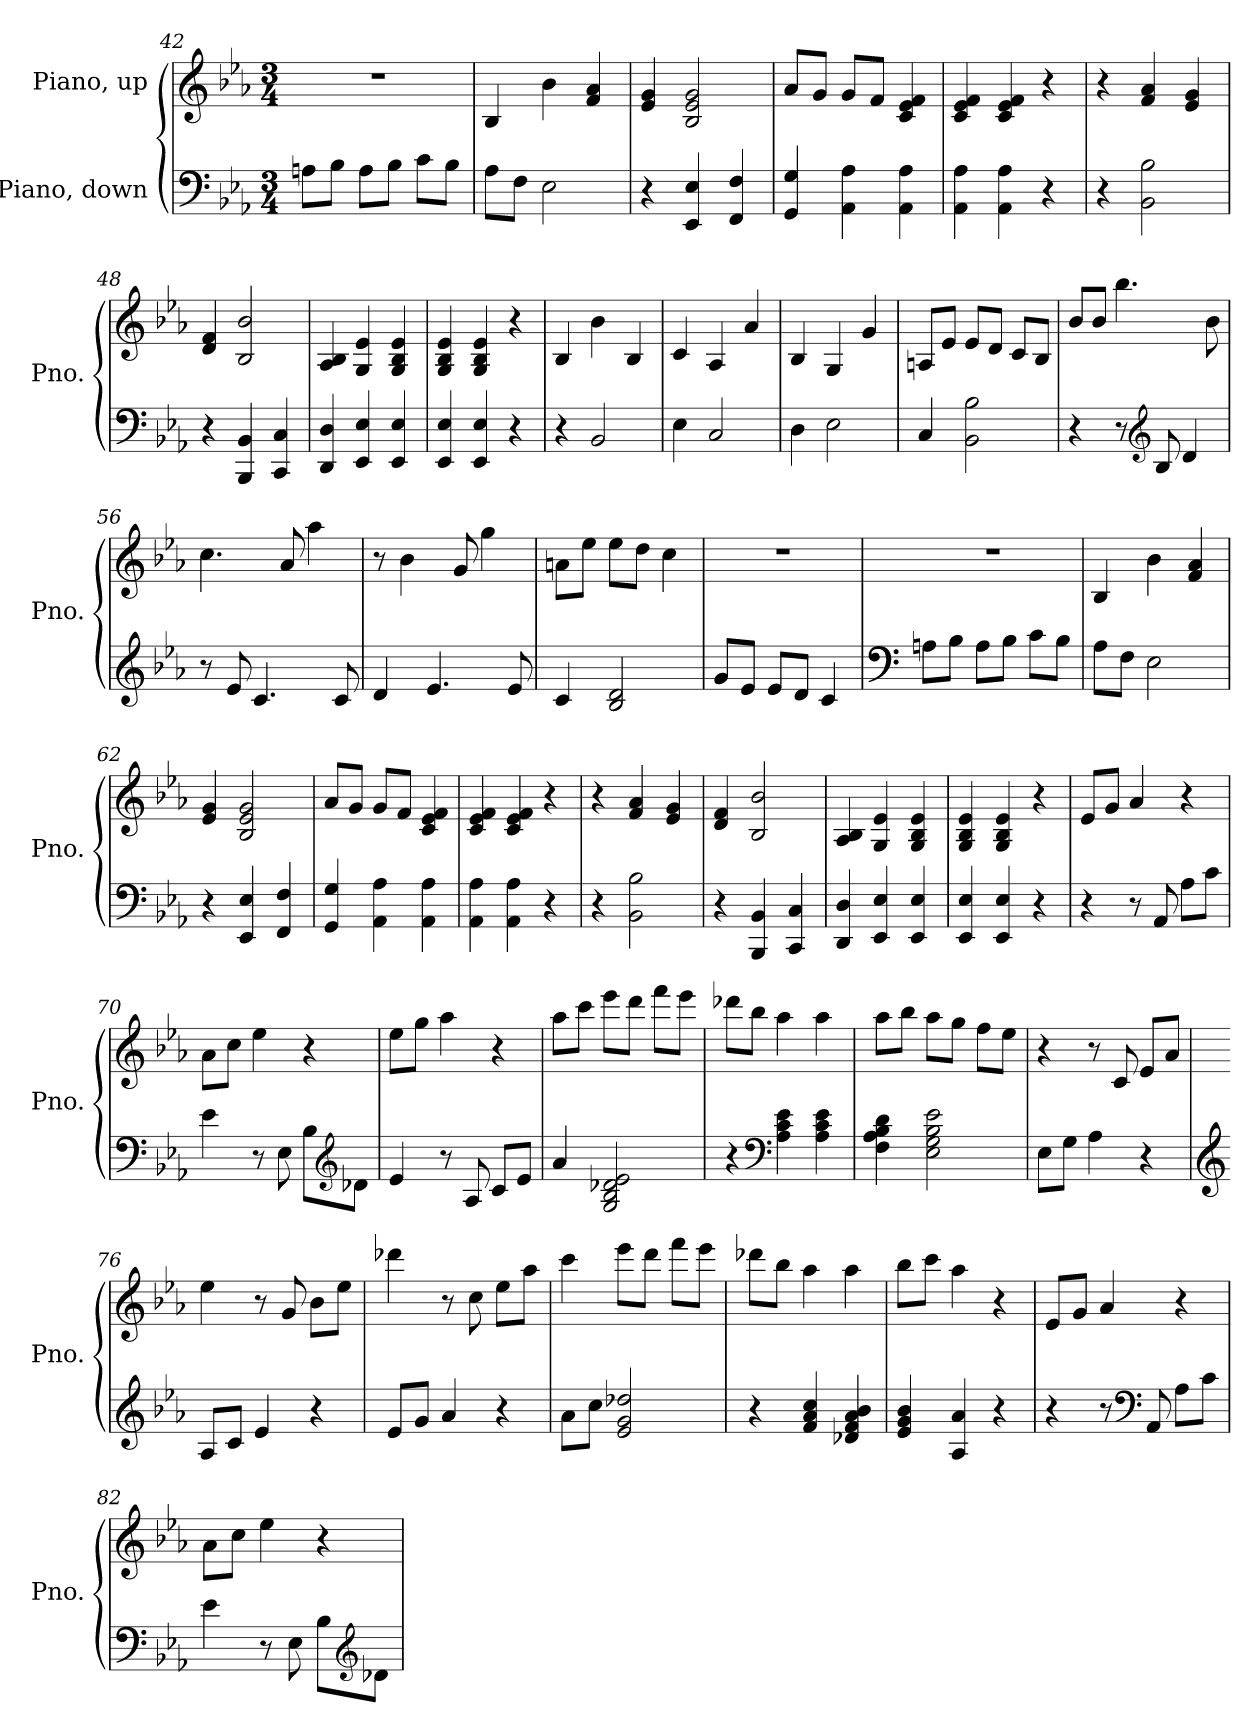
**kern	**kern
*part2	*part1
*staff2	*staff1
*I"Piano, down	*I"Piano, up
*I'Pno.	*I'Pno.
*clefF4	*clefG2
*k[b-e-a-]	*k[b-e-a-]
*M3/4	*M3/4
=42	=42
8An\L	2.r
8B-\J	.
8A\L	.
8B-\J	.
8c\L	.
8B-\J	.
!!LO:PB:g=z
=43	=43
8A-\L	4B-/
8F\J	.
2E-\	4b-\
.	4f/ 4a-/
=44	=44
4r	4e-/ 4g/
4EE-/ 4E-/	2B-/ 2e-/ 2g/
4FF/ 4F/	.
=45	=45
4GG/ 4G/	8a-/L
.	8g/J
4AA-\ 4A-\	8g/L
.	8f/J
4AA-\ 4A-\	4c/ 4e-/ 4f/
=46	=46
4AA-\ 4A-\	4c/ 4e-/ 4f/
4AA-\ 4A-\	4c/ 4e-/ 4f/
4r	4r
=47	=47
4r	4r
2BB-\ 2B-\	4f/ 4a-/
.	4e-/ 4g/
=48	=48
4r	4d/ 4f/
4BBB-/ 4BB-/	2B-/ 2b-/
4CC/ 4C/	.
=49	=49
4DD/ 4D/	4A-/ 4B-/
4EE-/ 4E-/	4G/ 4e-/
4EE-/ 4E-/	4G/ 4B-/ 4e-/
=50	=50
4EE-/ 4E-/	4G/ 4B-/ 4e-/
4EE-/ 4E-/	4G/ 4B-/ 4e-/
4r	4r
!!LO:LB:g=z
=51	=51
4r	4B-/
2BB-/	4b-\
.	4B-/
=52	=52
4E-\	4c/
2C/	4A-/
.	4a-/
=53	=53
4D\	4B-/
2E-\	4G/
.	4g/
=54	=54
4C/	8An/L
.	8e-/J
2BB-\ 2B-\	8e-/L
.	8d/J
.	8c/L
.	8B-/J
=55	=55
4r	8b-/L
.	8b-/J
8r	4.bb-\
*clefG2	*
8B-/	.
4d/	.
.	8b-\
=56	=56
8r	4.cc\
8e-/	.
4.c/	.
.	8a-/
.	4aa-\
8c/	.
=57	=57
4d/	8r
.	4b-\
4.e-/	.
.	8g/
.	4gg\
8e-/	.
!!LO:LB:g=z
=58	=58
4c/	8an\L
.	8ee-\J
2B-/ 2d/	8ee-\L
.	8dd\J
.	4cc\
=59	=59
8g/L	2.r
8e-/J	.
8e-/L	.
8d/J	.
4c/	.
=60	=60
*clefF4	*
8An\L	2.r
8B-\J	.
8A\L	.
8B-\J	.
8c\L	.
8B-\J	.
=61	=61
8A-\L	4B-/
8F\J	.
2E-\	4b-\
.	4f/ 4a-/
=62	=62
4r	4e-/ 4g/
4EE-/ 4E-/	2B-/ 2e-/ 2g/
4FF/ 4F/	.
=63	=63
4GG/ 4G/	8a-/L
.	8g/J
4AA-\ 4A-\	8g/L
.	8f/J
4AA-\ 4A-\	4c/ 4e-/ 4f/
=64	=64
4AA-\ 4A-\	4c/ 4e-/ 4f/
4AA-\ 4A-\	4c/ 4e-/ 4f/
4r	4r
!!LO:LB:g=z
=65	=65
4r	4r
2BB-\ 2B-\	4f/ 4a-/
.	4e-/ 4g/
=66	=66
4r	4d/ 4f/
4BBB-/ 4BB-/	2B-/ 2b-/
4CC/ 4C/	.
=67	=67
4DD/ 4D/	4A-/ 4B-/
4EE-/ 4E-/	4G/ 4e-/
4EE-/ 4E-/	4G/ 4B-/ 4e-/
=68	=68
4EE-/ 4E-/	4G/ 4B-/ 4e-/
4EE-/ 4E-/	4G/ 4B-/ 4e-/
4r	4r
=69	=69
4r	8e-/L
.	8g/J
8r	4a-/
8AA-/	.
8A-\L	4r
8c\J	.
=70	=70
4e-\	8a-\L
.	8cc\J
8r	4ee-\
8E-\	.
8B-\L	4r
*clefG2	*
8d-X\J	.
=71	=71
4e-/	8ee-\L
.	8gg\J
8r	4aa-\
8A-/	.
8c/L	4r
8e-/J	.
!!LO:LB:g=z
=72	=72
4a-/	8aa-\L
.	8ccc\J
2G/ 2B-/ 2d-X/ 2e-/	8eee-\L
.	8ddd\J
.	8fff\L
.	8eee-\J
=73	=73
4r	8ddd-X\L
.	8bb-\J
*clefF4	*
4A-\ 4c\ 4e-\	4aa-\
4A-\ 4c\ 4e-\	4aa-\
=74	=74
4F\ 4A-\ 4B-\ 4d\	8aa-\L
.	8bb-\J
2E-\ 2G\ 2B-\ 2e-\	8aa-\L
.	8gg\J
.	8ff\L
.	8ee-\J
=75	=75
8E-\L	4r
8G\J	.
4A-\	8r
.	8c/
4r	8e-/L
.	8a-/J
=76	=76
*clefG2	*
8A-/L	4ee-\
8c/J	.
4e-/	8r
.	8g/
4r	8b-\L
.	8ee-\J
!!LO:LB:g=z
=77	=77
8e-/L	4ddd-X\
8g/J	.
4a-/	8r
.	8cc\
4r	8ee-\L
.	8aa-\J
=78	=78
8a-\L	4ccc\
8cc\J	.
2e-/ 2g/ 2dd-X/	8eee-\L
.	8ddd\J
.	8fff\L
.	8eee-\J
=79	=79
4r	8ddd-X\L
.	8bb-\J
4f/ 4a-/ 4cc/	4aa-\
4d-X/ 4f/ 4a-/ 4b-/	4aa-\
=80	=80
4e-/ 4g/ 4b-/	8bb-\L
.	8ccc\J
4A-/ 4a-/	4aa-\
4r	4r
=81	=81
4r	8e-/L
.	8g/J
8r	4a-/
*clefF4	*
8AA-/	.
8A-\L	4r
8c\J	.
!!LO:PB:g=z
=82	=82
4e-\	8a-\L
.	8cc\J
8r	4ee-\
8E-\	.
8B-\L	4r
*clefG2	*
8d-X\J	.
=	=
*-	*-
